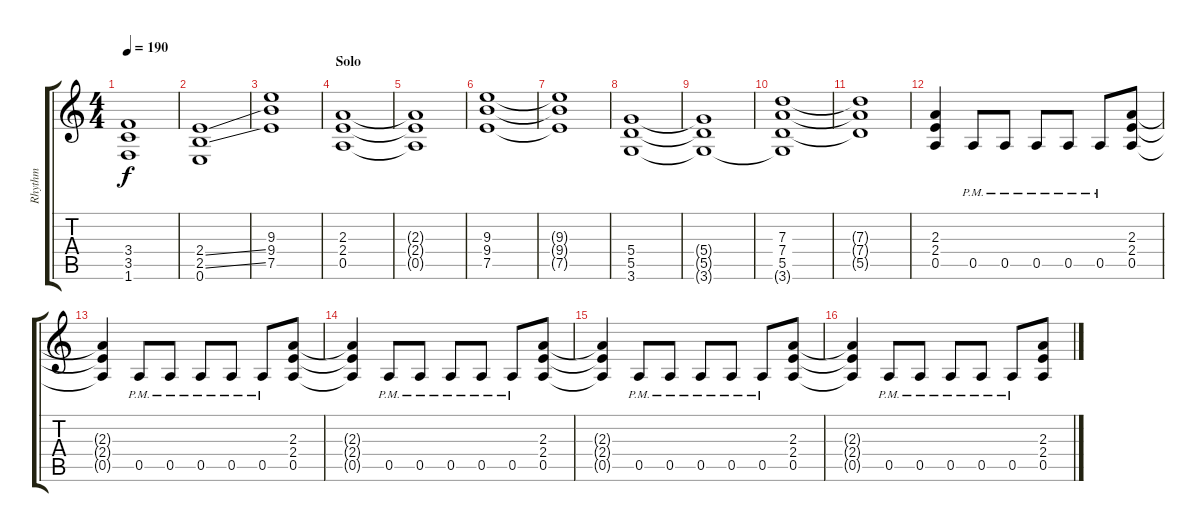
\track ("Rhythm" "Rhythm") {instrument distortionguitar}
\staff {score tabs}
\tuning (E4 B3 G3 D3 A2 E2) {hide}
\ts (4 4)
\tempo 190
\clef g2
\ks c
(3.4 3.5 1.6).1{dy f} |
(2.4{ss} 2.5{ss} 0.6).1 |
(9.3 9.4 7.5).1 |
\section ("" "Solo")
(2.3 2.4 0.5).1 |
(2.3{t} 2.4{t} 0.5{t}).1 |
(9.3 9.4 7.5).1 |
(9.3{t} 9.4{t} 7.5{t}).1 |
(5.4 5.5 3.6).1 |
(5.4{t} 5.5{t} 3.6{t}).1 |
(7.3 7.4 5.5 3.6{t}).1 |
(7.3{t} 7.4{t} 5.5{t}).1 |
(2.3 2.4 0.5).4 0.5{pm}.8 0.5{pm}.8 0.5{pm}.8 0.5{pm}.8 0.5{pm}.8 (2.3 2.4 0.5).8 |
(2.3{t} 2.4{t} 0.5{t}).4 0.5{pm}.8 0.5{pm}.8 0.5{pm}.8 0.5{pm}.8 0.5{pm}.8 (2.3 2.4 0.5).8 |
(2.3{t} 2.4{t} 0.5{t}).4 0.5{pm}.8 0.5{pm}.8 0.5{pm}.8 0.5{pm}.8 0.5{pm}.8 (2.3 2.4 0.5).8 |
(2.3{t} 2.4{t} 0.5{t}).4 0.5{pm}.8 0.5{pm}.8 0.5{pm}.8 0.5{pm}.8 0.5{pm}.8 (2.3 2.4 0.5).8 |
(2.3{t} 2.4{t} 0.5{t}).4 0.5{pm}.8 0.5{pm}.8 0.5{pm}.8 0.5{pm}.8 0.5{pm}.8 (2.3 2.4 0.5).8
